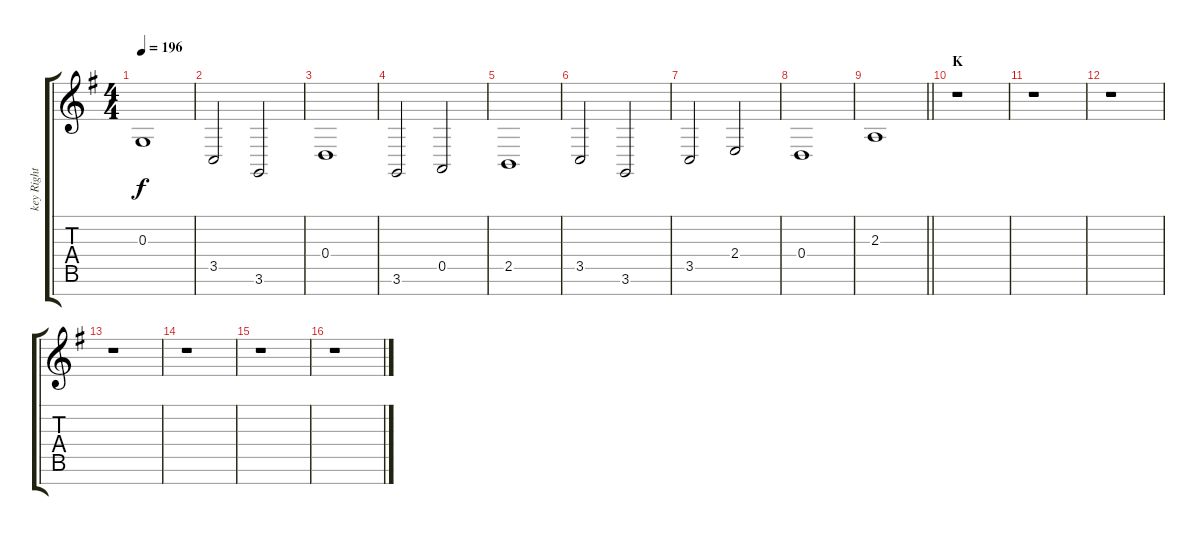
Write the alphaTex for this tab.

\track ("key Right" "key Right") {instrument acousticgrandpiano}
\staff {score tabs}
\tuning (E4 B3 G3 D3 A2 E2 B1) {hide}
\ts (4 4)
\tempo 196
\clef g2
\ks g
0.3.1{dy f} |
3.5.2 3.6.2 |
0.4.1 |
3.6.2 0.5.2 |
2.5.1 |
3.5.2 3.6.2 |
3.5.2 2.4.2 |
0.4.1 |
\barLineRight lightlight
2.3.1 |
\section ("" "K")
r.1 |
r.1 |
r.1 |
r.1 |
r.1 |
r.1 |
r.1
